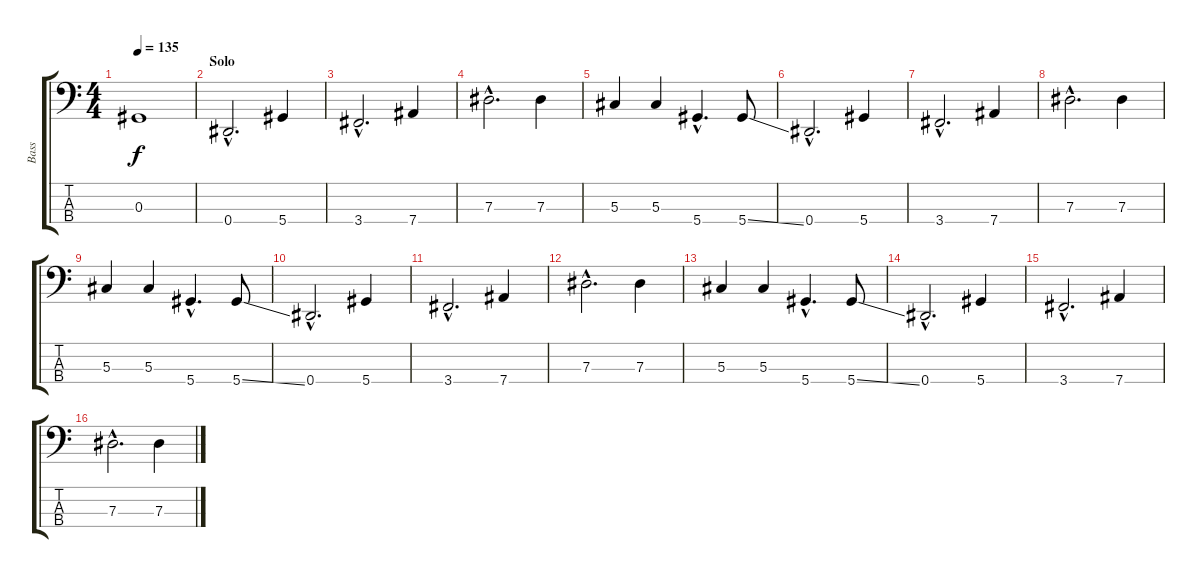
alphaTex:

\track ("Bass" "Bass") {instrument electricbassfinger}
\staff {score tabs}
\tuning (Gb2 Db2 Ab1 Eb1) {hide}
\ts (4 4)
\tempo 135
\clef f4
\ks c
0.3.1{dy f} |
\section ("" "Solo")
0.4{hac}.2{d} 5.4.4 |
3.4{hac}.2{d} 7.4.4 |
7.3{hac}.2{d} 7.3.4 |
5.3.4 5.3.4 5.4{hac}.4{d} 5.4{ss}.8 |
0.4{hac}.2{d} 5.4.4 |
3.4{hac}.2{d} 7.4.4 |
7.3{hac}.2{d} 7.3.4 |
5.3.4 5.3.4 5.4{hac}.4{d} 5.4{ss}.8 |
0.4{hac}.2{d} 5.4.4 |
3.4{hac}.2{d} 7.4.4 |
7.3{hac}.2{d} 7.3.4 |
5.3.4 5.3.4 5.4{hac}.4{d} 5.4{ss}.8 |
0.4{hac}.2{d} 5.4.4 |
3.4{hac}.2{d} 7.4.4 |
7.3{hac}.2{d} 7.3.4
